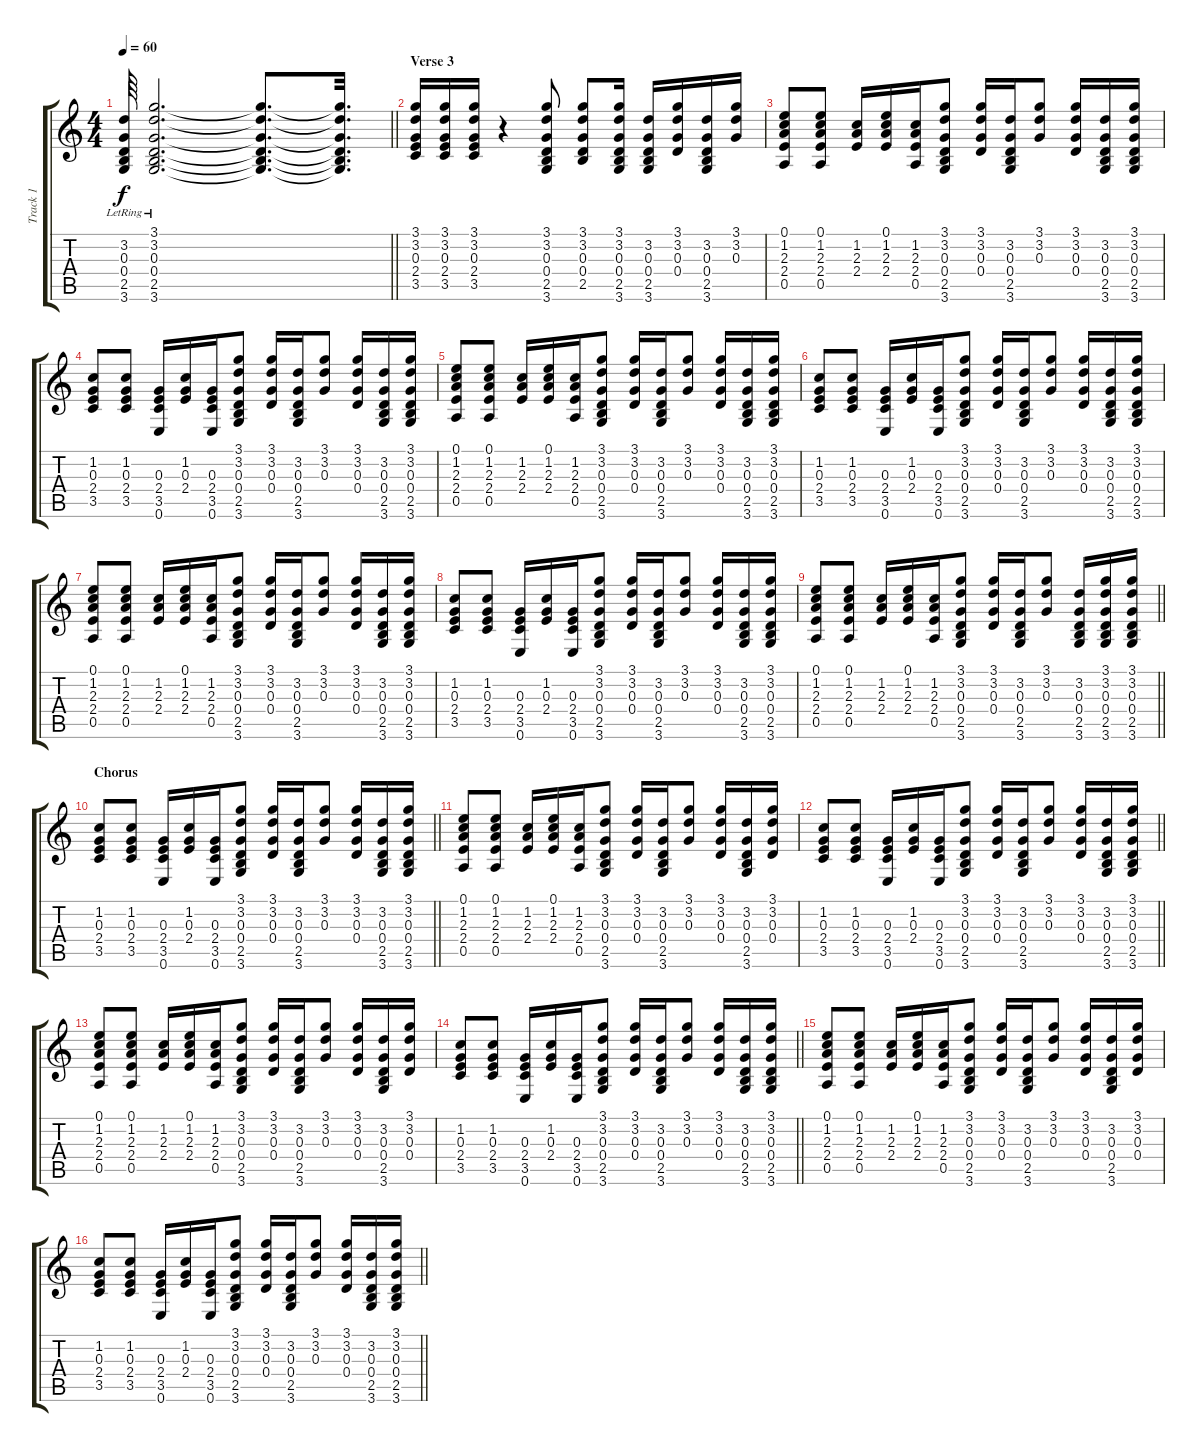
\track ("Track 1" "Track 1") {instrument electricguitarjazz}
\staff {score tabs}
\tuning (E4 B3 G3 D3 A2 E2) {hide}
\ts (4 4)
\tempo 60
\clef g2
\barLineRight lightlight
\ks c
(3.2{lr} 0.3{lr} 0.4{lr} 2.5{lr} 3.6{lr}).64{dy f} (3.1{lr} 3.2{lr} 0.3{lr} 0.4{lr} 2.5{lr} 3.6{lr}).2{d} (3.1{t} 3.2{t} 0.3{t} 0.4{t} 2.5{t} 3.6{t}).8{d} (3.1{t} 3.2{t} 0.3{t} 0.4{t} 2.5{t} 3.6{t}).32{d} |
\section ("" "Verse 3")
(3.1 3.2 0.3 2.4 3.5).16 (3.1 3.2 0.3 2.4 3.5).16 (3.1 3.2 0.3 2.4 3.5).16 r.4 (3.1 3.2 0.3 0.4 2.5 3.6).8{volume 8} (3.1 3.2 0.3 0.4 2.5).8 (3.1 3.2 0.3 0.4 2.5 3.6).16 (3.2 0.3 0.4 2.5 3.6).16 (3.1 3.2 0.3 0.4).16 (3.2 0.3 0.4 2.5 3.6).16 (3.1 3.2 0.3).16 |
(0.1 1.2 2.3 2.4 0.5).8 (0.1 1.2 2.3 2.4 0.5).8 (1.2 2.3 2.4).16 (0.1 1.2 2.3 2.4).16 (1.2 2.3 2.4 0.5).16 (3.1 3.2 0.3 0.4 2.5 3.6).8 (3.1 3.2 0.3 0.4).16 (3.2 0.3 0.4 2.5 3.6).16 (3.1 3.2 0.3).8 (3.1 3.2 0.3 0.4).16 (3.2 0.3 0.4 2.5 3.6).16 (3.1 3.2 0.3 0.4 2.5 3.6).16 |
(1.2 0.3 2.4 3.5).8 (1.2 0.3 2.4 3.5).8 (0.3 2.4 3.5 0.6).16 (1.2 0.3 2.4).16 (0.3 2.4 3.5 0.6).16 (3.1 3.2 0.3 0.4 2.5 3.6).8 (3.1 3.2 0.3 0.4).16 (3.2 0.3 0.4 2.5 3.6).16 (3.1 3.2 0.3).8 (3.1 3.2 0.3 0.4).16 (3.2 0.3 0.4 2.5 3.6).16 (3.1 3.2 0.3 0.4 2.5 3.6).16 |
(0.1 1.2 2.3 2.4 0.5).8 (0.1 1.2 2.3 2.4 0.5).8 (1.2 2.3 2.4).16 (0.1 1.2 2.3 2.4).16 (1.2 2.3 2.4 0.5).16 (3.1 3.2 0.3 0.4 2.5 3.6).8 (3.1 3.2 0.3 0.4).16 (3.2 0.3 0.4 2.5 3.6).16 (3.1 3.2 0.3).8 (3.1 3.2 0.3 0.4).16 (3.2 0.3 0.4 2.5 3.6).16 (3.1 3.2 0.3 0.4 2.5 3.6).16 |
(1.2 0.3 2.4 3.5).8 (1.2 0.3 2.4 3.5).8 (0.3 2.4 3.5 0.6).16 (1.2 0.3 2.4).16 (0.3 2.4 3.5 0.6).16 (3.1 3.2 0.3 0.4 2.5 3.6).8 (3.1 3.2 0.3 0.4).16 (3.2 0.3 0.4 2.5 3.6).16 (3.1 3.2 0.3).8 (3.1 3.2 0.3 0.4).16 (3.2 0.3 0.4 2.5 3.6).16 (3.1 3.2 0.3 0.4 2.5 3.6).16 |
(0.1 1.2 2.3 2.4 0.5).8 (0.1 1.2 2.3 2.4 0.5).8 (1.2 2.3 2.4).16 (0.1 1.2 2.3 2.4).16 (1.2 2.3 2.4 0.5).16 (3.1 3.2 0.3 0.4 2.5 3.6).8 (3.1 3.2 0.3 0.4).16 (3.2 0.3 0.4 2.5 3.6).16 (3.1 3.2 0.3).8 (3.1 3.2 0.3 0.4).16 (3.2 0.3 0.4 2.5 3.6).16 (3.1 3.2 0.3 0.4 2.5 3.6).16 |
(1.2 0.3 2.4 3.5).8 (1.2 0.3 2.4 3.5).8 (0.3 2.4 3.5 0.6).16 (1.2 0.3 2.4).16 (0.3 2.4 3.5 0.6).16 (3.1 3.2 0.3 0.4 2.5 3.6).8 (3.1 3.2 0.3 0.4).16 (3.2 0.3 0.4 2.5 3.6).16 (3.1 3.2 0.3).8 (3.1 3.2 0.3 0.4).16 (3.2 0.3 0.4 2.5 3.6).16 (3.1 3.2 0.3 0.4 2.5 3.6).16 |
\barLineRight lightlight
(0.1 1.2 2.3 2.4 0.5).8 (0.1 1.2 2.3 2.4 0.5).8 (1.2 2.3 2.4).16 (0.1 1.2 2.3 2.4).16 (1.2 2.3 2.4 0.5).16 (3.1 3.2 0.3 0.4 2.5 3.6).8 (3.1 3.2 0.3 0.4).16 (3.2 0.3 0.4 2.5 3.6).16 (3.1 3.2 0.3).8 (3.2 0.3 0.4 2.5 3.6).16 (3.1 3.2 0.3 0.4 2.5 3.6).16 (3.1 3.2 0.3 0.4 2.5 3.6).16 |
\section ("" "Chorus")
\barLineRight lightlight
(1.2 0.3 2.4 3.5).8{volume 16 balance 8} (1.2 0.3 2.4 3.5).8 (0.3 2.4 3.5 0.6).16 (1.2 0.3 2.4).16 (0.3 2.4 3.5 0.6).16 (3.1 3.2 0.3 0.4 2.5 3.6).8 (3.1 3.2 0.3 0.4).16 (3.2 0.3 0.4 2.5 3.6).16 (3.1 3.2 0.3).8 (3.1 3.2 0.3 0.4).16 (3.2 0.3 0.4 2.5 3.6).16 (3.1 3.2 0.3 0.4 2.5 3.6).16 |
(0.1 1.2 2.3 2.4 0.5).8 (0.1 1.2 2.3 2.4 0.5).8 (1.2 2.3 2.4).16 (0.1 1.2 2.3 2.4).16 (1.2 2.3 2.4 0.5).16 (3.1 3.2 0.3 0.4 2.5 3.6).8 (3.1 3.2 0.3 0.4).16 (3.2 0.3 0.4 2.5 3.6).16 (3.1 3.2 0.3).8 (3.1 3.2 0.3 0.4).16 (3.2 0.3 0.4 2.5 3.6).16 (3.1 3.2 0.3 0.4).16 |
\barLineRight lightlight
(1.2 0.3 2.4 3.5).8{volume 16} (1.2 0.3 2.4 3.5).8 (0.3 2.4 3.5 0.6).16 (1.2 0.3 2.4).16 (0.3 2.4 3.5 0.6).16 (3.1 3.2 0.3 0.4 2.5 3.6).8 (3.1 3.2 0.3 0.4).16 (3.2 0.3 0.4 2.5 3.6).16 (3.1 3.2 0.3).8 (3.1 3.2 0.3 0.4).16 (3.2 0.3 0.4 2.5 3.6).16 (3.1 3.2 0.3 0.4 2.5 3.6).16 |
(0.1 1.2 2.3 2.4 0.5).8 (0.1 1.2 2.3 2.4 0.5).8 (1.2 2.3 2.4).16 (0.1 1.2 2.3 2.4).16 (1.2 2.3 2.4 0.5).16 (3.1 3.2 0.3 0.4 2.5 3.6).8 (3.1 3.2 0.3 0.4).16 (3.2 0.3 0.4 2.5 3.6).16 (3.1 3.2 0.3).8 (3.1 3.2 0.3 0.4).16 (3.2 0.3 0.4 2.5 3.6).16 (3.1 3.2 0.3 0.4).16 |
\barLineRight lightlight
(1.2 0.3 2.4 3.5).8{volume 16} (1.2 0.3 2.4 3.5).8 (0.3 2.4 3.5 0.6).16 (1.2 0.3 2.4).16 (0.3 2.4 3.5 0.6).16 (3.1 3.2 0.3 0.4 2.5 3.6).8 (3.1 3.2 0.3 0.4).16 (3.2 0.3 0.4 2.5 3.6).16 (3.1 3.2 0.3).8 (3.1 3.2 0.3 0.4).16 (3.2 0.3 0.4 2.5 3.6).16 (3.1 3.2 0.3 0.4 2.5 3.6).16 |
(0.1 1.2 2.3 2.4 0.5).8 (0.1 1.2 2.3 2.4 0.5).8 (1.2 2.3 2.4).16 (0.1 1.2 2.3 2.4).16 (1.2 2.3 2.4 0.5).16 (3.1 3.2 0.3 0.4 2.5 3.6).8 (3.1 3.2 0.3 0.4).16 (3.2 0.3 0.4 2.5 3.6).16 (3.1 3.2 0.3).8 (3.1 3.2 0.3 0.4).16 (3.2 0.3 0.4 2.5 3.6).16 (3.1 3.2 0.3 0.4).16 |
\barLineRight lightlight
(1.2 0.3 2.4 3.5).8{volume 16} (1.2 0.3 2.4 3.5).8 (0.3 2.4 3.5 0.6).16 (1.2 0.3 2.4).16 (0.3 2.4 3.5 0.6).16 (3.1 3.2 0.3 0.4 2.5 3.6).8 (3.1 3.2 0.3 0.4).16 (3.2 0.3 0.4 2.5 3.6).16 (3.1 3.2 0.3).8 (3.1 3.2 0.3 0.4).16 (3.2 0.3 0.4 2.5 3.6).16 (3.1 3.2 0.3 0.4 2.5 3.6).16
